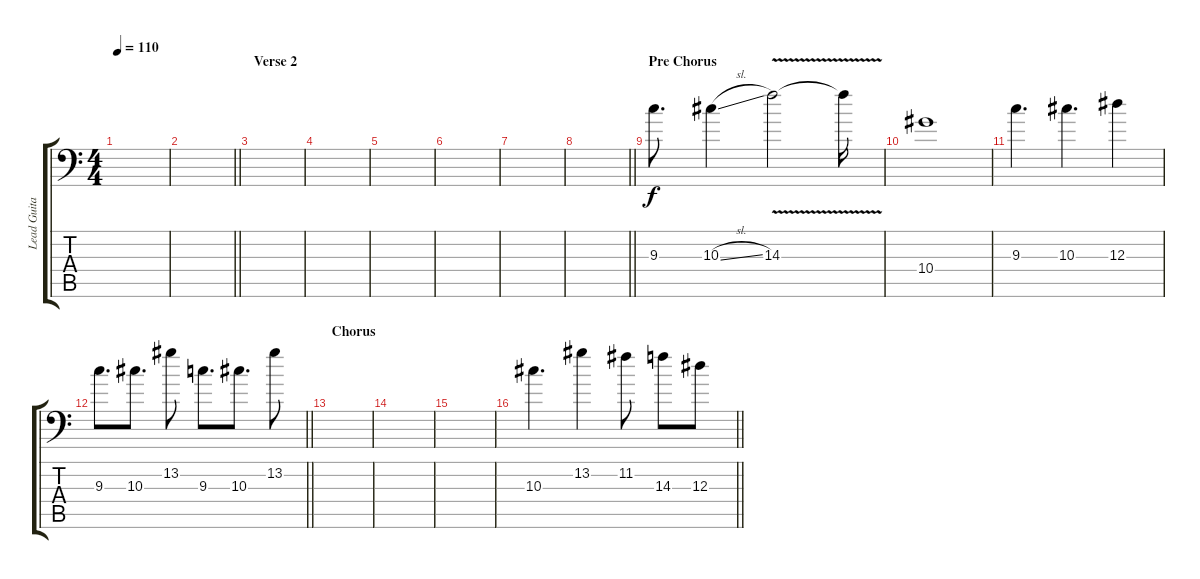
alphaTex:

\track ("Lead Guitar" "Lead Guita") {instrument distortionguitar}
\staff {score tabs}
\tuning (C4 G3 Eb3 Bb2 F2 Bb1) {hide}
\ts (4 4)
\tempo 110
\clef f4
\ks c
|
\barLineRight lightlight
|
\section ("" "Verse 2")
|
|
|
|
|
\barLineRight lightlight
|
\section ("" "Pre Chorus")
9.3.8{d} 10.3{sl}.4 14.3{v}.2 14.3{t}.16 |
10.4.1 |
9.3.4{d} 10.3.4{d} 12.3.4 |
\barLineRight lightlight
9.3.8{d} 10.3.8{d} 13.2.8 9.3.8{d} 10.3.8{d} 13.2.8 |
\section ("" "Chorus")
|
|
|
\barLineRight lightlight
10.3.4{d} 13.2.4 11.2.8 14.3.8 12.3.8
